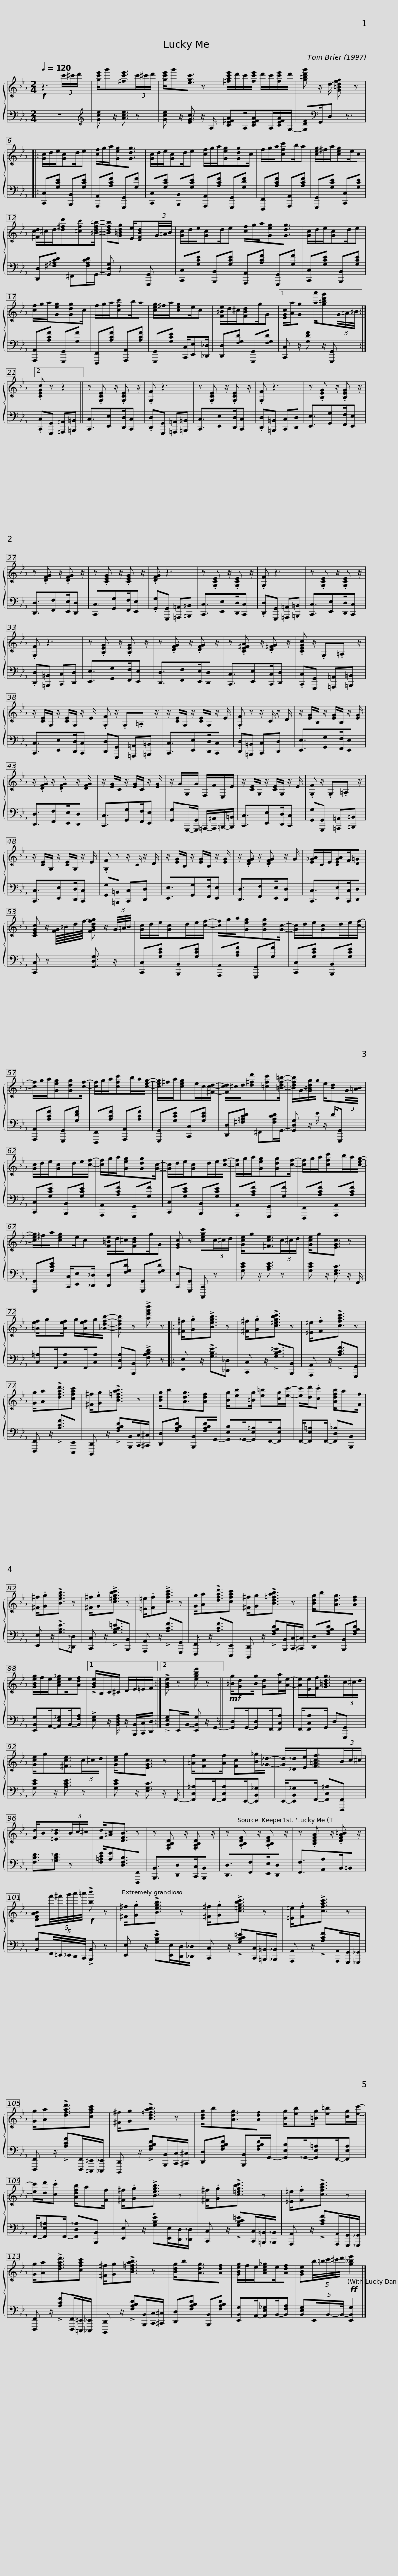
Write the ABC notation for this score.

X:1
%%score { 1 | 2 }
L:1/8
Q:1/4=120
M:2/4
I:linebreak $
K:Eb
V:1 treble
V:2 bass
V:1
!f! z3 (3c'/^c'/d'/ | [gc'e']/g'[^fc'e']3/2(3c'/^c'/d'/ | [gc'e']/g'[egc']3/2 z | [^fac'e']/d'/c'/[fc'e']/ d'/c'/[fc'e']/d'/ | [g=bd'g'] z/ d/- [G=Bdfg] z |:$ %5
 [Gc]/d/e/[Gc]d/e | [cf]/g/a/[Geg][Gdg]3/2 | [Gc]/d/e/[Gc]d/e | [cf]/g/a/[Geg][Gdg]c/ | f/g/a/[cfc']b/a | %10
 [ceg]/^f/a/[ceg]e/c |$ [^Fcd]/^c/d/[d^fd'][=cfc'][=Bdf=b]/- | [Bdfb][G=Bdg] [Ee]/[DFBd](3G/4=A/4B/4 | [Gc]/d/e/[Gc]d/e | [cf]/g/a/[Geg][Gdg]3/2 | %15
 [Gc]/d/e/[Gc]d/e |$ [cf]/g/a/[Geg][Gdg]c/ | f/g/a/[cfc']b/a | [ceg]/^f/a/[ceg]e/c | [F=Be]/d/^c/[FBd]g/G |1 %20
 [EGc]/[Aa]/[Gg] [aa']/[g=bd'g'](3G/4=A/4=B/4 :|2$ .[CEGc] z z2 || z .[G,CE] z/ .[G,CE] z/ | .[G,F] z3 | z .[G,CE] z/ .[G,CE] z/ | %25
 .[G,F] z3 | z .[B,EG] z/ .[B,EG] z/ |$ z .[DFG] z/ .[DFG] z/ | z .[CEG] z/ .[CEG] z/ | .[DFG] z3 | %30
 z .[G,CE] z/ .[G,CE] z/ | .[G,F] z3 | z .[G,CE] z/ .[G,CE] z/ |$ .[G,F] z3 | z .[B,EG] z/ .[B,EG] z/ | %35
 z .[DFG] z/ .[DFG] z/ | z .[CE^FA] z/ .[D=FG] z/ | .[CEGc] z/ .G,.=A, z/ | z/ [CE]/G,/ z/ [CE]/G,/ z/ E/ |$ .[G,F] z/ .G,.=A, z/ | %40
 z/ [CE]/G,/ z/ [CE]/G,/ z/ E/ | .[G,F] z z/ C/ z/ D/ | z/ [EG]/B,/ z/ [EG]/B,/ z/ [EG]/ | z/ .[DFG] z/ .[DFG] z/ [DFG]/ |$ z/ [EG]/C/ z/ [EG]/C/ z/ [EG]/ | %45
 z/ G/G,/G/ F,/F/E,/E/ | z/ [CE]/G,/ z/ [CE]/G,/ z/ E/ | .[G,F] z/ .G,.=A, z/ | z/ [CE]/G,/ z/ [CE]/G,/ z/ E/ |$ .[G,F] z z/ C/ z/ D/ | %50
 z/ [EG]/B,/ z/ [EG]/B,/ z/ [EG]/ | z/ .[DFG] z/ .[DFG] z/ G/ | [E_GA]/C/E/[CEGA]F/[D=G] | [CEGc] z/ [FG]/8-=B/8-d/8-f/8- [FGBdfg] z/ (3G/4=A/4B/4 |$ [Gc]/d/e/[Gc]d/e/[cf]/- | %55
 [cf]/g/a/[Geg][Gdg][Gc]/- | [Gc]/d/e/[Gc]d/e/[cf]/- | [cf]/g/a/[Geg][Gdg][cf]/- | [cf]/g/a/[cfc']b/a/[ceg]/- |$ [ceg]/^f/a/[ceg]e/c/[^Fcd]/- | %60
 [Fcd]/^c/d/[d^fd'][=cfc'][=Bdf=b]/- | [Bdfb]/G/-[G=Bdg]/g/ e/[Bd](3G/4=A/4B/4 | [Gc]/d/e/[Gc]d/e/[cf]/- | [cf]/g/a/[Geg][Gdg][Gc]/- |$ [Gc]/d/e/[Gc]d/e/[cf]/- | %65
 [cf]/g/a/[Geg][Gdg][cf]/- | [cf]/g/a/[cfc']b/a/[ceg]/- | [ceg]/^f/a/[ceg]e/c | [F=Be]/d/^c/[FBd]g/G |$ [EGc] z [cegc'](3c/^c/d/ | %70
 [Gce]/g[^Fce]3/2(3c/^c/d/ | [Gce]/g[EGc]3/2 z | [=Aef]/g[Aef]/ g/[Aef]/g/[_Adfb]/- | [Adfb] z !>![ad'f'b'] z |: [^F^f]/.[Gg]!>![Begb]3/2 z |$ %75
 [^F^f]/.[Gg]!>![c=egbc']3/2 z | [=E=e]/.[Ff]!>![cfac']3/2 z | [Gg]/[Aa]!>![dfad']3/2[cfac'] | [^F^f]/[Gg]!>![Bd=fab]3/2 z | [Bdg]/b[Adg]3/2[Adf] | %80
 [Bg]/[eb][=Bg]/ [e=b][cg]/[ec']/- |$ [ec']/[dd']/.[cc'] [Adfb]/a[Ff]/ | [^F^f]/.[Gg]!>![Begb]3/2 z | [^F^f]/.[Gg]!>![c=egbc']3/2 z | [=E=e]/.[Ff]!>![cfac']3/2 z | %85
 [Gg]/[Aa]!>![dfad']3/2[cfac'] | [^F^f]/[Gg]!>![Bd=fab]3/2 z |$ [Bdg]/b[Adg]3/2[Adf] | [GBeg]/f/e/[Ace_g]e/[Adf] |1 !>![GBe]/B,/C/^C/ D/E/=E/F/ :|2 %90
 !>![GBe] z [egbe'] z ||!mf! [=Bg]/[Gd][Bg]/ [Gd][ca]/[Ae]/- |$ [Ae]/[Ee]/[Ff]<[G=Bdg](3c/^c/d/ | [Gce]/g[^Fce]3/2(3c/^c/d/ | [Gce]/g[EGc]3/2 z | %95
 [=Af]/[Fc][Af]/ [Fc][B_g]/[_G_d]/- | [Gd]/[_D_d]/[Ee]<[F=Acf](3B/c/^c/ |$ [Fd]/B[=EB_d]3/2(3B/c/^c/ | [Fd]/[=Ac][DFB]3/2 z | z .[F,A,B,D] z/ .[F,A,B,D] z/ | %100
 z .[A,B,DF] z/ .[A,B,DF] z/ | z .[B,DFA] z/ .[DFA=B] z/ |$ [DFAB](5:4:5f'/4^f'/4g'/4a'/4=a'/4!f! !>![bb'] z | [^F^f]/.[Gg]!>![Begb]3/2 z | [^F^f]/.[Gg]!>![c=egbc']3/2 z | %105
 [=E=e]/.[Ff]!>![cfac']3/2 z |$ [Gg]/[Aa]!>![dfad']3/2[cfac'] | [^F^f]/[Gg]!>![Bd=fab]3/2 z | [Bdg]/b[Adg]3/2[Adf] | [Bg]/[eb][=Bg]/ [e=b][cg]/[ec']/- | %110
 [ec']/[dd']/.[cc'] [Adfb]/a[Ff]/ |$ [^F^f]/.[Gg]!>![Begb]3/2 z | [^F^f]/.[Gg]!>![c=egbc']3/2 z | [=E=e]/.[Ff]!>![cfac']3/2 z | [Gg]/[Aa]!>![dfad']3/2[cfac'] | %115
 [^F^f]/[Gg]!>![Bd=fab]3/2 z |$ [Bdg]/b[Adg]3/2[Adf] | [GBeg]/f/e/[Ace_g]e/[Adf] | [GBe](5:4:5b/4=b/4c'/4^c'/4d'/4!ff! [g_be']2 |] %119
V:2
 z4 |[K:treble] [Gce] z/ [Ace]3/2 z | [Gce] z/ [EGc]3/2 z/ A,/ | [CE^FA]A,/[CEFA]A,/[CEFA]/G,/- | [G,DF][K:bass]G,,/D, z3/2 |:$ %5
 [C,,C,][G,CE] [B,,,B,,][G,CE] | [A,,,A,,][A,CF] [G,,,G,,][G,F] | [C,,C,][G,CE] [B,,,B,,][G,CE] | [A,,,A,,][A,CF] [G,,,G,,][G,DF] | [F,,,F,,][A,CF] [A,,,A,,][A,CF] | %10
 [G,,,G,,][G,CE] [C,,C,][G,CE] |$ [D,,D,][^F,=A,CD] ^F,,[F,A,CD]/G,,/- | [G,,D,G,] z2 [G,,,G,,] | [C,,C,][G,CE] [B,,,B,,][G,CE] | [A,,,A,,][A,CF] [G,,,G,,][G,F] | %15
 [C,,C,][G,CE] [B,,,B,,][G,CE] |$ [A,,,A,,][A,CF] [G,,,G,,][G,F] | [F,,,F,,][A,CF] [A,,,A,,][A,CF] | [G,,,G,,][G,CE] [C,,C,]/[E,,E,][_D,,_D,]/ | [D,,D,][F,G,D] [G,,,G,,][F,G,D] |1 %20
 [C,,C,] z/ [G,DF] z/ [G,,,G,,] :|2$ .[C,,C,][G,,,G,,] [=A,,,=A,,][=B,,,=B,,] || [C,,C,]3/2[E,,E,][D,,D,]/[C,,C,] | .[D,,D,][G,,,G,,] [=A,,,=A,,][=B,,,=B,,] | [C,,C,]3/2[E,,E,][D,,D,]/[C,,C,] | %25
 .[D,,D,][=B,,,=B,,] [C,,C,][D,,D,] | [E,,E,]3/2[G,,G,][F,,F,]/[E,,E,] |$ [D,,D,]3/2[F,,F,][E,,E,]/[D,,D,] | [C,,C,]3/2[G,,G,][F,,F,]/[E,,E,] | .[G,,G,][G,,,G,,] [=A,,,=A,,][=B,,,=B,,] | %30
 [C,,C,]3/2[E,,E,][D,,D,]/[C,,C,] | .[D,,D,][G,,,G,,] [=A,,,=A,,][=B,,,=B,,] | [C,,C,]3/2[E,,E,][D,,D,]/[C,,C,] |$ .[D,,D,][=B,,,=B,,] [C,,C,][D,,D,] | [E,,E,]3/2[G,,G,][F,,F,]/[E,,E,] | %35
 [D,,D,]3/2[F,,F,][E,,E,]/[D,,D,] | [C,,C,]3/2[E,,E,][C,,C,]/[D,,D,] | .[C,,C,][G,,,G,,] [=A,,,=A,,][=B,,,=B,,] | [C,,C,]3/2[E,,E,][D,,D,]/[C,,C,] |$ [D,,D,][G,,,G,,] [=A,,,=A,,][=B,,,=B,,] | %40
 [C,,C,]3/2[E,,E,][D,,D,]/[C,,C,] | [D,,D,][=B,,,=B,,] [C,,C,][D,,D,] | [E,,E,]3/2[G,,G,][F,,F,]/[E,,E,] | [D,,D,]3/2[F,,F,][E,,E,]/[D,,D,] |$ [C,,C,]3/2[G,,G,][F,,F,]/[E,,E,] | %45
 [G,,G,]G,,,/-[G,,,G,,]/ =A,,,/-[A,,,=A,,]/=B,,,/-[B,,,=B,,]/ | [C,,C,]3/2[E,,E,][D,,D,]/[C,,C,] | [G,,G,][G,,,G,,] [=A,,,=A,,][=B,,,=B,,] | [C,,C,]3/2[E,,E,][D,,D,]/[C,,C,] |$ [G,,G,][=B,,,=B,,] [C,,C,][D,,D,] | %50
 [E,,E,]3/2[G,,G,][F,,F,]/[E,,E,] | [D,,D,]3/2[F,,F,][E,,E,]/[D,,D,] | [C,,C,]3/2[E,,E,][C,,C,]/[D,,D,] | [C,,C,] z [G,,D,G,]3/2 z/ |$ [C,,C,][G,CE] [B,,,B,,][G,CE] | %55
 [A,,,A,,][A,CF] [G,,,G,,][G,F] | [C,,C,][G,CE] [B,,,B,,][G,CE] | [A,,,A,,][A,CF] [G,,,G,,][G,DF] | [F,,,F,,][A,CF] [A,,,A,,][A,CF] |$ [G,,,G,,][G,CE] [C,,C,][G,CE] | %60
 [D,,D,][^F,=A,CD] ^F,,[F,A,CD]/G,,/- | [G,,D,G,] z/ E/ z/ D/[G,,,G,,] | [C,,C,][G,CE] [B,,,B,,][G,CE] | [A,,,A,,][A,CF] [G,,,G,,][G,F] |$ [C,,C,][G,CE] [B,,,B,,][G,CE] | %65
 [A,,,A,,][A,CF] [G,,,G,,][G,F] | [F,,,F,,][A,CF] [A,,,A,,][A,CF] | [G,,,G,,][G,CE] [C,,C,]/[E,,E,][_D,,_D,]/ | [D,,D,][F,G,D] [G,,,G,,][F,G,D] |$ [C,,E,][G,,,G,,] [C,,,C,,] z | %70
 [G,CE] z/ [A,CE]3/2 z | [G,CE] z/ [E,G,C]3/2 z/ F,,/ | [C,=A,]F,,/[C,A,]F,,/[C,A,] | [F,,D,A,][B,,,B,,] !>![F,A,B,D] z |: [E,,E,] z/ !>![G,B,E]3/2[_D,,_D,] |$ %75
 [C,,C,] z/ !>![G,B,C=E]3/2[B,,,B,,] | [A,,,A,,] z/ !>![A,CF]3/2[G,,,G,,] | [F,,,F,,] z/ !>![A,CF]3/2[E,,,E,,] | [D,,,D,,] z/ !>![F,A,B,D][B,,,B,,]/[C,,C,]/[^C,,^C,]/ | [D,,D,][F,A,B,D] [B,,,B,,][F,A,B,D]/G,,/- | %80
 [G,,E,B,]_G,,/-[G,,E,=A,]F,,/-[F,,E,A,] |$ F,,/-[F,,E,=A,]F,,/- [F,,D,_A,][B,,,B,,] | [E,,E,] z/ !>![G,B,E]3/2[_D,,_D,] | [C,,C,] z/ !>![G,B,C=E]3/2[B,,,B,,] | [A,,,A,,] z/ !>![A,CF]3/2[G,,,G,,] | %85
 [F,,,F,,] z/ !>![A,CF]3/2[E,,,E,,] | [D,,,D,,] z/ !>![F,A,B,D][B,,,B,,]/[C,,C,]/[^C,,^C,]/ |$ [D,,D,][F,A,B,D] [B,,,B,,][F,A,B,D] | [E,,B,,G,]A,,/-[A,,E,_G,]B,,/-[B,,F,A,] |1 !>![E,G,] z/ [B,,D,F,A,]/ z/ [B,,,B,,]/[C,,C,]/[D,,D,]/ :|2 %90
 !>![B,,E,G,]E,,/-B,,/- [E,,B,,G,] z/ G,,/- || [G,,D,]G,,/-[G,,D,]F,,/-[F,,C,A,] |$ F,,/-[F,,C,A,]G,,/ D,[G,,,G,,] | [G,CE] z/ [A,CE]3/2 z | [G,CE] z/ [E,G,C]3/2 z/ F,,/- | %95
 [F,,C,=A,]F,,/-[F,,C,A,]E,,/-[E,,B,,_G,] | E,,/-[E,,B,,_G,]F,,/- [F,,C,=A,][F,,,F,,] |$ [F,B,D]3/2[_G,B,_D]3/2 z | [F,=A,CE]/[A,E][D,F,B,]3/2[F,,,F,,] | [B,,,B,,]3/2[D,,D,][C,,C,]/[B,,,B,,] | %100
 [D,,D,]3/2[F,,F,][E,,E,]/[D,,D,] | [F,,F,]3/2[A,,A,]B,,/=B,, |$ [B,,B,](5:4:5F,,/4=E,,/4_E,,/4D,,/4C,,/4 !>![B,,,B,,] z | [E,,E,] z/ !>![G,B,E][E,,E,]/[D,,D,]/[_D,,_D,]/ | [C,,C,] z/ !>![G,B,C=E][C,,C,]/[=B,,,=B,,]/[_B,,,_B,,]/ | %105
 [A,,,A,,] z/ !>![A,CF][A,,,A,,]/[G,,,G,,]/[_G,,,_G,,]/ |$ [F,,,F,,] z/ !>![A,CF][F,,,F,,]/[=E,,,=E,,]/[_E,,,_E,,]/ | [D,,,D,,] z/ !>![F,A,B,D][B,,,B,,]/[C,,C,]/[^C,,^C,]/ | [D,,D,][F,A,B,D] [B,,,B,,][F,A,B,D]/G,,/- | [G,,E,B,]_G,,/-[G,,E,=A,]F,,/-[F,,E,A,] | %110
 F,,/-[F,,E,=A,]F,,/- [F,,D,_A,][B,,,B,,] |$ [E,,E,] z/ !>![G,B,E][E,,E,]/[D,,D,]/[_D,,_D,]/ | [C,,C,] z/ !>![G,B,C=E][C,,C,]/[=B,,,=B,,]/[_B,,,_B,,]/ | [A,,,A,,] z/ !>![A,CF][A,,,A,,]/[G,,,G,,]/[_G,,,_G,,]/ | [F,,,F,,] z/ !>![A,CF][F,,,F,,]/[=E,,,=E,,]/[_E,,,_E,,]/ | %115
 [D,,,D,,] z/ !>![F,A,B,D][B,,,B,,]/[C,,C,]/[^C,,^C,]/ |$ [D,,D,][F,A,B,D] [B,,,B,,][F,A,B,D] | [E,,B,,G,]A,,/-[A,,E,_G,]B,,/-[B,,F,A,] | [B,,E,G,](5:4:3E,,/-B,,/-B,,/4- [E,,B,,G,]2 |] %119
